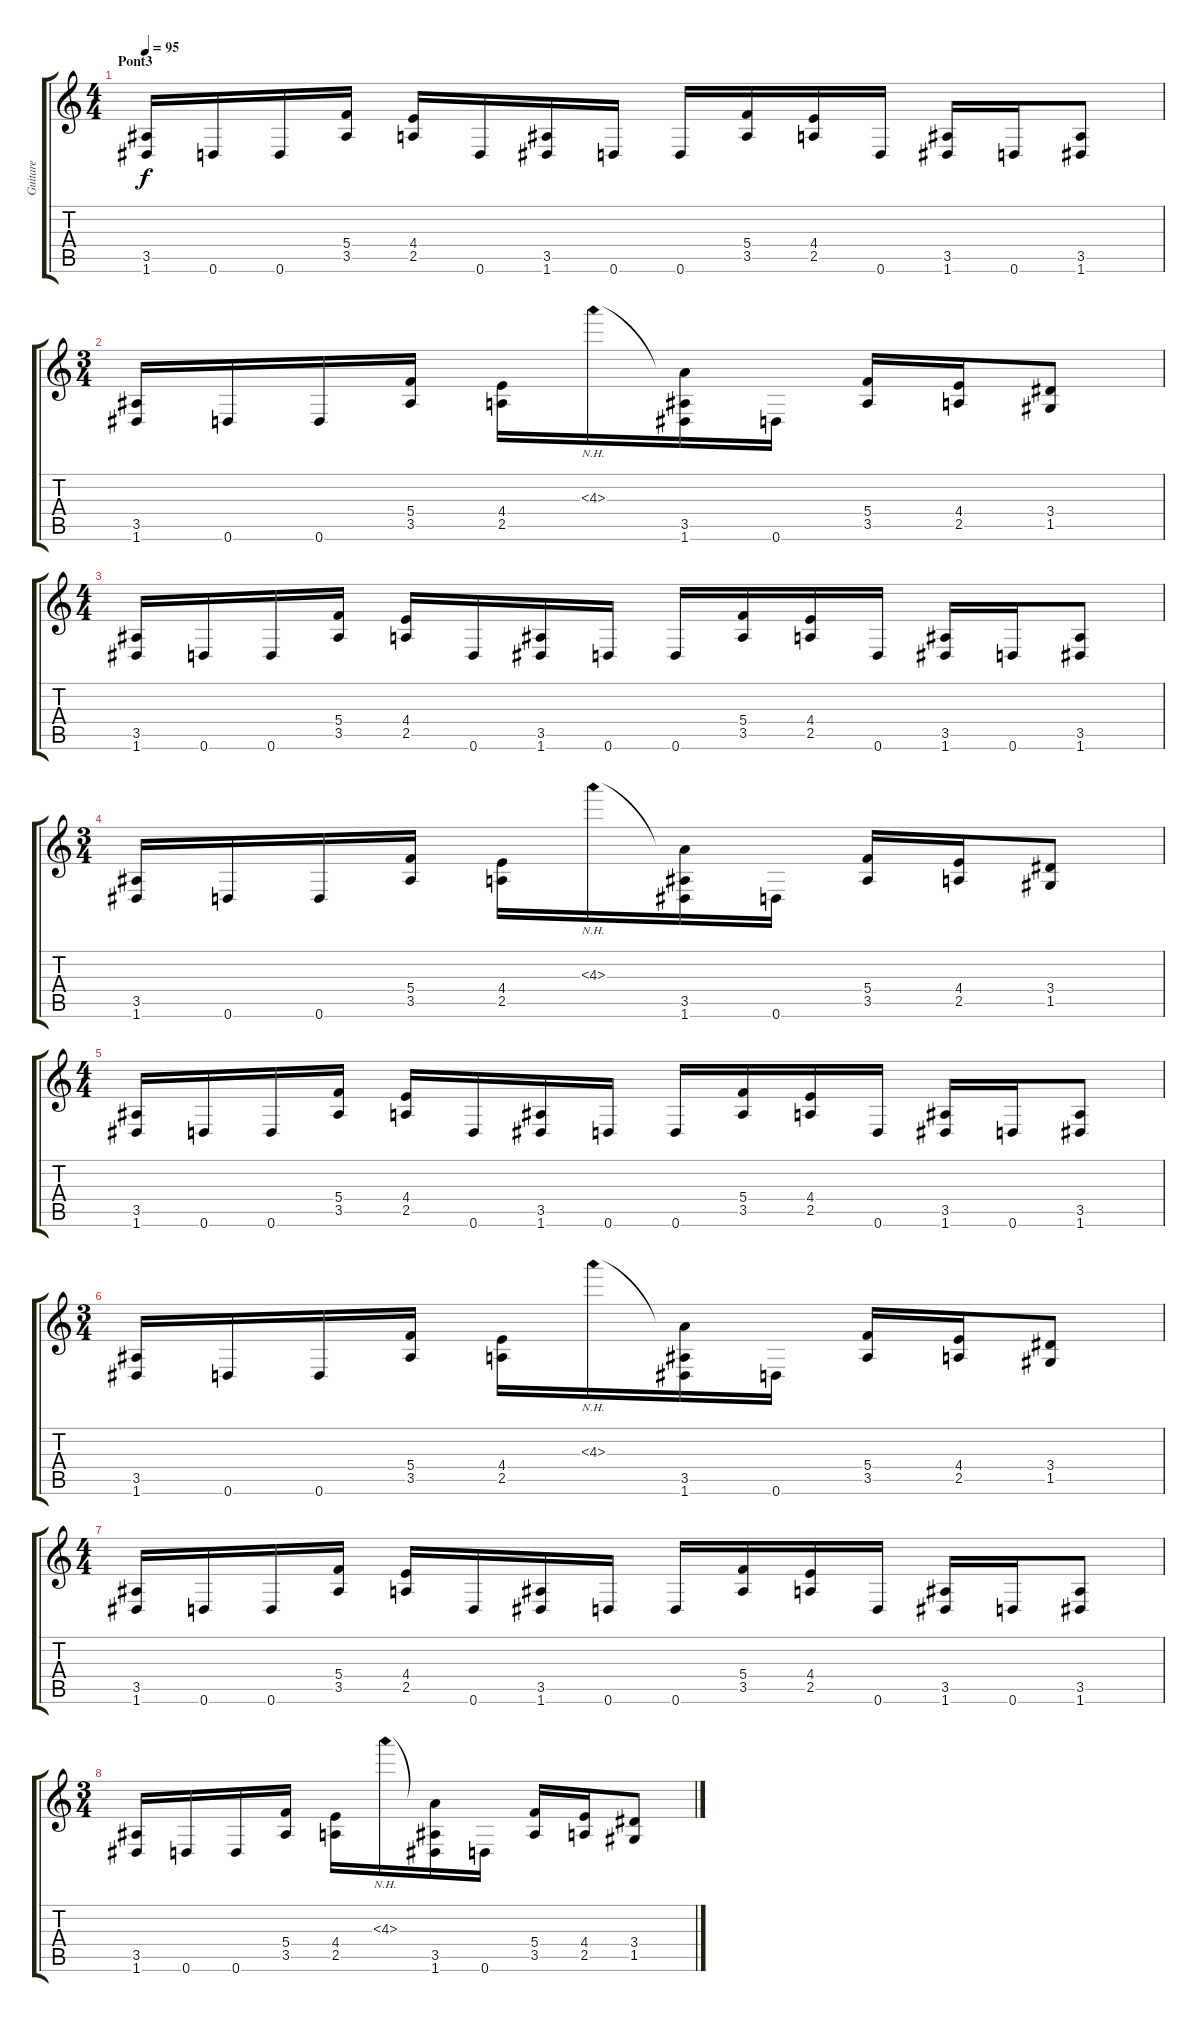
\track ("Guitare" "Guitare") {instrument distortionguitar}
\staff {score tabs}
\tuning (D4 A3 F3 C3 G2 D2) {hide}
\ts (4 4)
\section ("" "Pont3")
\tempo 95
\clef g2
\ks c
(3.5 1.6).16{dy f} 0.6.16 0.6.16 (5.4 3.5).16 (4.4 2.5).16 0.6.16 (3.5 1.6).16 0.6.16 0.6.16 (5.4 3.5).16 (4.4 2.5).16 0.6.16 (3.5 1.6).16 0.6.16 (3.5 1.6).8 |
\ts (3 4)
(3.5 1.6).16 0.6.16 0.6.16 (5.4 3.5).16 (4.4 2.5).16 4.3{nh}.16 (4.3{t} 3.5 1.6).16 0.6.16 (5.4 3.5).16 (4.4 2.5).16 (3.4 1.5).8 |
\ts (4 4)
(3.5 1.6).16 0.6.16 0.6.16 (5.4 3.5).16 (4.4 2.5).16 0.6.16 (3.5 1.6).16 0.6.16 0.6.16 (5.4 3.5).16 (4.4 2.5).16 0.6.16 (3.5 1.6).16 0.6.16 (3.5 1.6).8 |
\ts (3 4)
(3.5 1.6).16 0.6.16 0.6.16 (5.4 3.5).16 (4.4 2.5).16 4.3{nh}.16 (4.3{t} 3.5 1.6).16 0.6.16 (5.4 3.5).16 (4.4 2.5).16 (3.4 1.5).8 |
\ts (4 4)
(3.5 1.6).16 0.6.16 0.6.16 (5.4 3.5).16 (4.4 2.5).16 0.6.16 (3.5 1.6).16 0.6.16 0.6.16 (5.4 3.5).16 (4.4 2.5).16 0.6.16 (3.5 1.6).16 0.6.16 (3.5 1.6).8 |
\ts (3 4)
(3.5 1.6).16 0.6.16 0.6.16 (5.4 3.5).16 (4.4 2.5).16 4.3{nh}.16 (4.3{t} 3.5 1.6).16 0.6.16 (5.4 3.5).16 (4.4 2.5).16 (3.4 1.5).8 |
\ts (4 4)
(3.5 1.6).16 0.6.16 0.6.16 (5.4 3.5).16 (4.4 2.5).16 0.6.16 (3.5 1.6).16 0.6.16 0.6.16 (5.4 3.5).16 (4.4 2.5).16 0.6.16 (3.5 1.6).16 0.6.16 (3.5 1.6).8 |
\ts (3 4)
(3.5 1.6).16 0.6.16 0.6.16 (5.4 3.5).16 (4.4 2.5).16 4.3{nh}.16 (4.3{t} 3.5 1.6).16 0.6.16 (5.4 3.5).16 (4.4 2.5).16 (3.4 1.5).8
